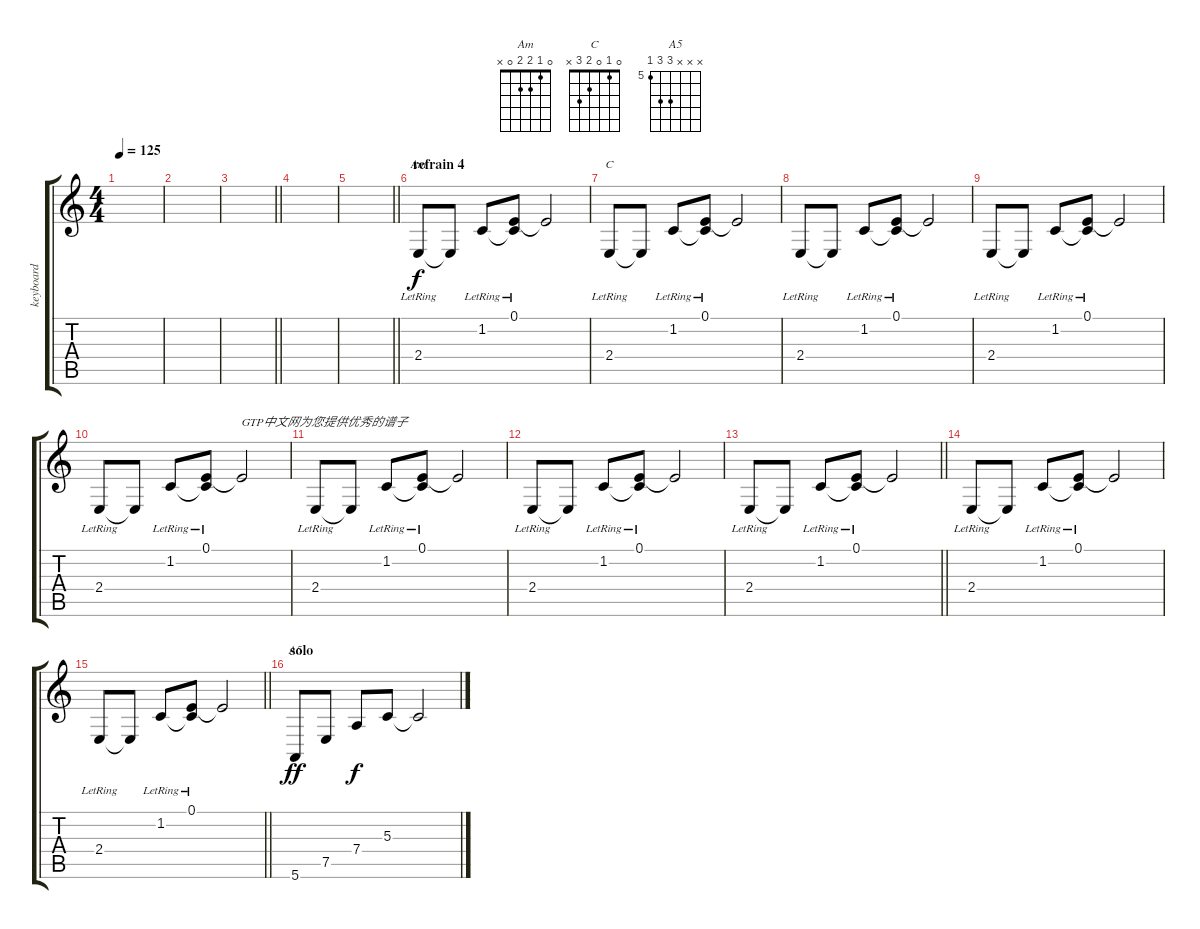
\track ("keyboard" "keyboard") {instrument choiraahs}
\staff {score tabs}
\tuning (E4 B3 G3 D3 A2 E2) {hide}
\chord ("Am" 0 1 2 2 0 x)
\chord ("C" 0 1 0 2 3 x)
\chord ("A5" x x x 7 7 5) {firstfret 5 barre 5}
\ts (4 4)
\tempo 125
\clef g2
\ks c
|
|
\barLineRight lightlight
|
|
\barLineRight lightlight
|
\section ("" "refrain 4")
2.4{lr}.8{ch "Am" dy f} 2.4{t}.8 1.2{lr}.8 (0.1{lr} 1.2{t}).8 0.1{t}.2 |
2.4{lr}.8{ch "C"} 2.4{t}.8 1.2{lr}.8 (0.1{lr} 1.2{t}).8 0.1{t}.2 |
2.4{lr}.8 2.4{t}.8 1.2{lr}.8 (0.1{lr} 1.2{t}).8 0.1{t}.2 |
2.4{lr}.8 2.4{t}.8 1.2{lr}.8 (0.1{lr} 1.2{t}).8 0.1{t}.2 |
2.4{lr}.8 2.4{t}.8 1.2{lr}.8 (0.1{lr} 1.2{t}).8 0.1{t}.2{txt "GTP中文网为您提供优秀的谱子"} |
2.4{lr}.8 2.4{t}.8 1.2{lr}.8 (0.1{lr} 1.2{t}).8 0.1{t}.2 |
2.4{lr}.8 2.4{t}.8 1.2{lr}.8 (0.1{lr} 1.2{t}).8 0.1{t}.2 |
\barLineRight lightlight
2.4{lr}.8 2.4{t}.8 1.2{lr}.8 (0.1{lr} 1.2{t}).8 0.1{t}.2 |
2.4{lr}.8 2.4{t}.8 1.2{lr}.8 (0.1{lr} 1.2{t}).8 0.1{t}.2 |
\barLineRight lightlight
2.4{lr}.8 2.4{t}.8 1.2{lr}.8 (0.1{lr} 1.2{t}).8 0.1{t}.2 |
\section ("" "solo")
5.6.8{ch "A5" dy ff} 7.5.8 7.4.8{dy f} 5.3.8 5.3{t}.2
